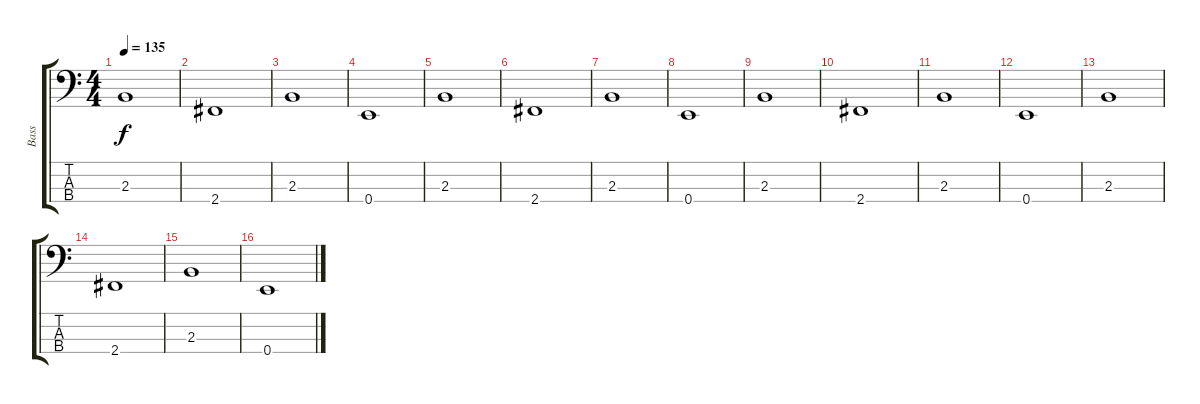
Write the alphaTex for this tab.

\track ("Bass" "Bass") {instrument electricbassfinger}
\staff {score tabs}
\tuning (G2 D2 A1 E1) {hide}
\ts (4 4)
\tempo 135
\clef f4
\ks c
2.3.1{dy f} |
2.4.1 |
2.3.1 |
0.4.1 |
2.3.1 |
2.4.1 |
2.3.1 |
0.4.1 |
2.3.1 |
2.4.1 |
2.3.1 |
0.4.1 |
2.3.1 |
2.4.1 |
2.3.1 |
0.4.1
